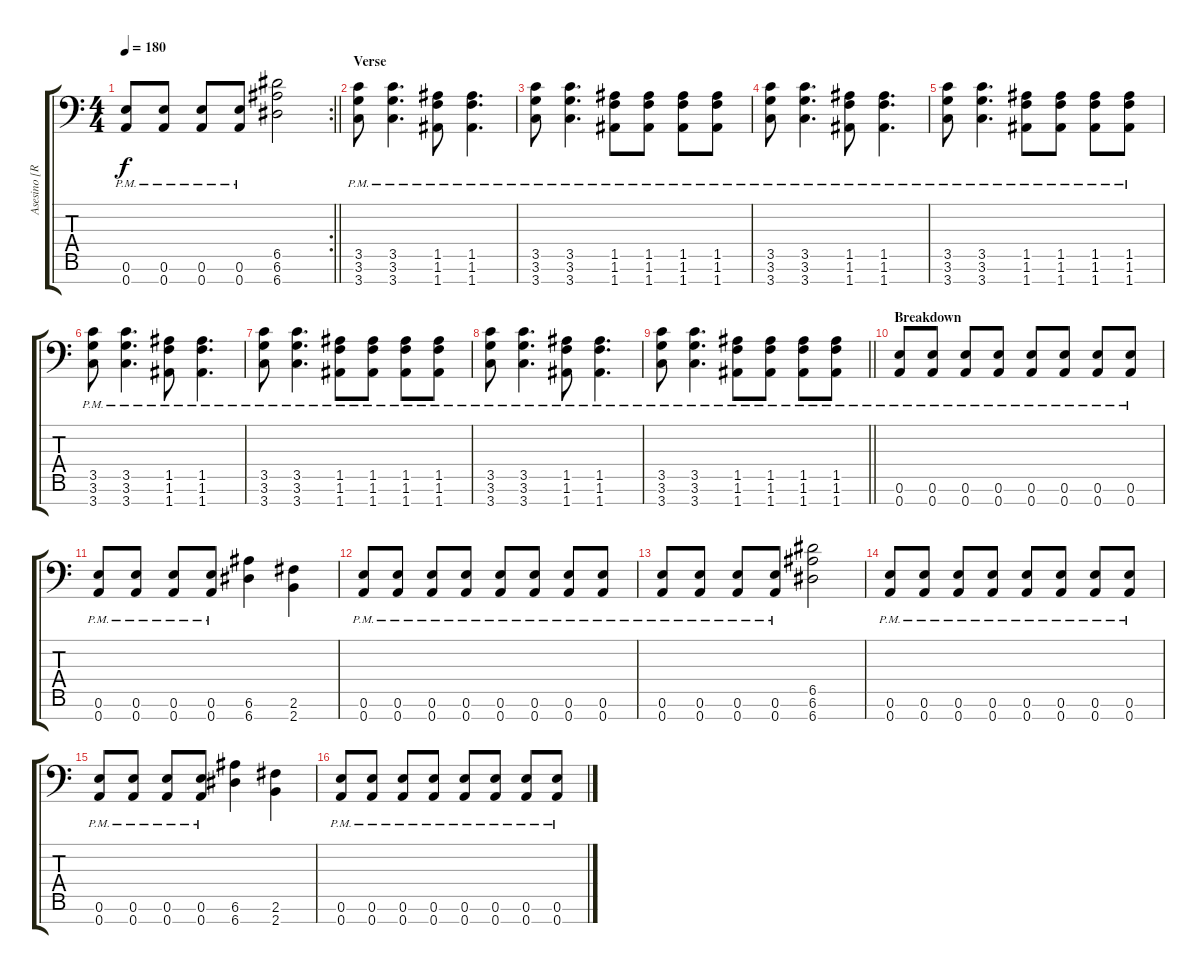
\track ("Asesino [Right Channel]" "Asesino [R") {instrument distortionguitar}
\staff {score tabs}
\tuning (E4 B3 G3 D3 A2 E2 A1) {hide}
\rc 2
\ts (4 4)
\tempo 180
\clef f4
\barLineRight lightlight
\ks c
(0.6{pm} 0.7{pm}).8{dy f} (0.6{pm} 0.7{pm}).8 (0.6{pm} 0.7{pm}).8 (0.6{pm} 0.7{pm}).8 (6.5 6.6 6.7).2 |
\section ("" "Verse")
(3.5{pm} 3.6{pm} 3.7{pm}).8 (3.5{pm} 3.6{pm} 3.7{pm}).4{d} (1.5{pm} 1.6{pm} 1.7{pm}).8 (1.5{pm} 1.6{pm} 1.7{pm}).4{d} |
(3.5{pm} 3.6{pm} 3.7{pm}).8 (3.5{pm} 3.6{pm} 3.7{pm}).4{d} (1.5{pm} 1.6{pm} 1.7{pm}).8 (1.5{pm} 1.6{pm} 1.7{pm}).8 (1.5{pm} 1.6{pm} 1.7{pm}).8 (1.5{pm} 1.6{pm} 1.7{pm}).8 |
(3.5{pm} 3.6{pm} 3.7{pm}).8 (3.5{pm} 3.6{pm} 3.7{pm}).4{d} (1.5{pm} 1.6{pm} 1.7{pm}).8 (1.5{pm} 1.6{pm} 1.7{pm}).4{d} |
(3.5{pm} 3.6{pm} 3.7{pm}).8 (3.5{pm} 3.6{pm} 3.7{pm}).4{d} (1.5{pm} 1.6{pm} 1.7{pm}).8 (1.5{pm} 1.6{pm} 1.7{pm}).8 (1.5{pm} 1.6{pm} 1.7{pm}).8 (1.5{pm} 1.6{pm} 1.7{pm}).8 |
(3.5{pm} 3.6{pm} 3.7{pm}).8 (3.5{pm} 3.6{pm} 3.7{pm}).4{d} (1.5{pm} 1.6{pm} 1.7{pm}).8 (1.5{pm} 1.6{pm} 1.7{pm}).4{d} |
(3.5{pm} 3.6{pm} 3.7{pm}).8 (3.5{pm} 3.6{pm} 3.7{pm}).4{d} (1.5{pm} 1.6{pm} 1.7{pm}).8 (1.5{pm} 1.6{pm} 1.7{pm}).8 (1.5{pm} 1.6{pm} 1.7{pm}).8 (1.5{pm} 1.6{pm} 1.7{pm}).8 |
(3.5{pm} 3.6{pm} 3.7{pm}).8 (3.5{pm} 3.6{pm} 3.7{pm}).4{d} (1.5{pm} 1.6{pm} 1.7{pm}).8 (1.5{pm} 1.6{pm} 1.7{pm}).4{d} |
\barLineRight lightlight
(3.5{pm} 3.6{pm} 3.7{pm}).8 (3.5{pm} 3.6{pm} 3.7{pm}).4{d} (1.5{pm} 1.6{pm} 1.7{pm}).8 (1.5{pm} 1.6{pm} 1.7{pm}).8 (1.5{pm} 1.6{pm} 1.7{pm}).8 (1.5{pm} 1.6{pm} 1.7{pm}).8 |
\section ("" "Breakdown")
(0.6{pm} 0.7{pm}).8 (0.6{pm} 0.7{pm}).8 (0.6{pm} 0.7{pm}).8 (0.6{pm} 0.7{pm}).8 (0.6{pm} 0.7{pm}).8 (0.6{pm} 0.7{pm}).8 (0.6{pm} 0.7{pm}).8 (0.6{pm} 0.7{pm}).8 |
(0.6{pm} 0.7{pm}).8 (0.6{pm} 0.7{pm}).8 (0.6{pm} 0.7{pm}).8 (0.6{pm} 0.7{pm}).8 (6.6 6.7).4 (2.6 2.7).4 |
(0.6{pm} 0.7{pm}).8 (0.6{pm} 0.7{pm}).8 (0.6{pm} 0.7{pm}).8 (0.6{pm} 0.7{pm}).8 (0.6{pm} 0.7{pm}).8 (0.6{pm} 0.7{pm}).8 (0.6{pm} 0.7{pm}).8 (0.6{pm} 0.7{pm}).8 |
(0.6{pm} 0.7{pm}).8 (0.6{pm} 0.7{pm}).8 (0.6{pm} 0.7{pm}).8 (0.6{pm} 0.7{pm}).8 (6.5 6.6 6.7).2 |
(0.6{pm} 0.7{pm}).8 (0.6{pm} 0.7{pm}).8 (0.6{pm} 0.7{pm}).8 (0.6{pm} 0.7{pm}).8 (0.6{pm} 0.7{pm}).8 (0.6{pm} 0.7{pm}).8 (0.6{pm} 0.7{pm}).8 (0.6{pm} 0.7{pm}).8 |
(0.6{pm} 0.7{pm}).8 (0.6{pm} 0.7{pm}).8 (0.6{pm} 0.7{pm}).8 (0.6{pm} 0.7{pm}).8 (6.6 6.7).4 (2.6 2.7).4 |
(0.6{pm} 0.7{pm}).8 (0.6{pm} 0.7{pm}).8 (0.6{pm} 0.7{pm}).8 (0.6{pm} 0.7{pm}).8 (0.6{pm} 0.7{pm}).8 (0.6{pm} 0.7{pm}).8 (0.6{pm} 0.7{pm}).8 (0.6{pm} 0.7{pm}).8
